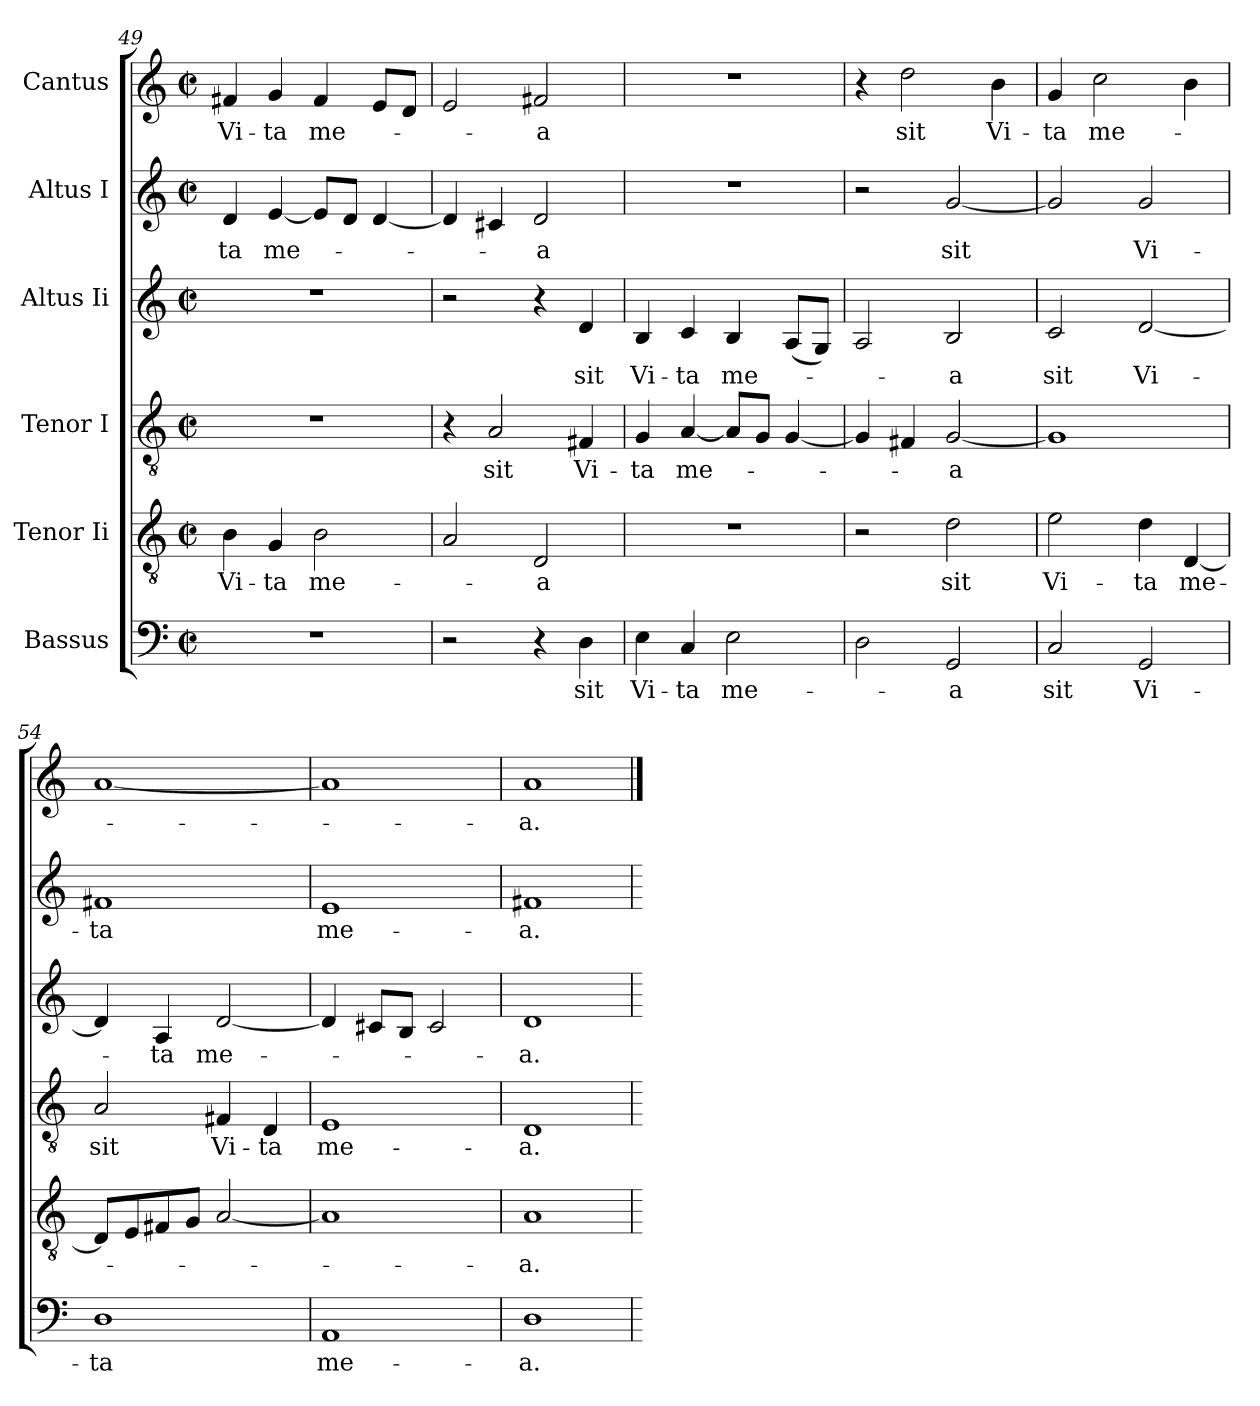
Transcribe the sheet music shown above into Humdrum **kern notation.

**kern	**text	**kern	**text	**kern	**text	**kern	**text	**kern	**text	**kern	**text
*part6	*part6	*part5	*part5	*part4	*part4	*part3	*part3	*part2	*part2	*part1	*part1
*staff6	*staff6	*staff5	*staff5	*staff4	*staff4	*staff3	*staff3	*staff2	*staff2	*staff1	*staff1
*I"Bassus	*	*I"Tenor Ii	*	*I"Tenor I	*	*I"Altus Ii	*	*I"Altus I	*	*I"Cantus	*
*clefF4	*	*clefGv2	*	*clefGv2	*	*clefG2	*	*clefG2	*	*clefG2	*
*M2/2	*	*M2/2	*	*M2/2	*	*M2/2	*	*M2/2	*	*M2/2	*
*met(c|)	*	*met(c|)	*	*met(c|)	*	*met(c|)	*	*met(c|)	*	*met(c|)	*
=49	=49	=49	=49	=49	=49	=49	=49	=49	=49	=49	=49
!	!	!	!LO:LY:b	!	!	!	!	!	!LO:LY:b:cj	!	!LO:LY:b
1r	.	4B\	Vi-	1r	.	1r	.	4d/	-ta	4f#X/	Vi-
!	!	!	!LO:LY:b:rj	!	!	!	!	!	!LO:LY:b:cj	!	!LO:LY:b:rj
.	.	4G/	-ta	.	.	.	.	[<4e/	me-	4g/	-ta
!	!	!	!LO:LY:b:cj	!	!	!	!	!	!	!	!LO:LY:b
.	.	2B\	me-	.	.	.	.	8e/L]	.	4f#/	me-
.	.	.	.	.	.	.	.	8d/J	.	.	.
.	.	.	.	.	.	.	.	[<4d/	.	8e/L	.
.	.	.	.	.	.	.	.	.	.	8d/J	.
=50	=50	=50	=50	=50	=50	=50	=50	=50	=50	=50	=50
2r	.	2A/	.	4r	.	2r	.	4d/]	.	2e/	.
!	!	!	!	!	!LO:LY:b:cj	!	!	!	!	!	!
.	.	.	.	2A/	sit	.	.	4c#X/	.	.	.
!	!	!	!LO:LY:b:cj	!	!	!	!	!	!LO:LY:b:cj	!	!LO:LY:b:cj
4r	.	2D/	-a	.	.	4r	.	2d/	-a	2f#X/	-a
!	!LO:LY:b:cj	!	!	!	!LO:LY:b:cj	!	!LO:LY:b:cj	!	!	!	!
4D\	sit	.	.	4F#X/	Vi-	4d/	sit	.	.	.	.
=51	=51	=51	=51	=51	=51	=51	=51	=51	=51	=51	=51
!	!LO:LY:b	!	!	!	!LO:LY:b:cj	!	!LO:LY:b	!	!	!	!
4E\	Vi-	1r	.	4G/	-ta	4B/	Vi-	1r	.	1r	.
!	!LO:LY:b:rj	!	!	!	!LO:LY:b:cj	!	!LO:LY:b:rj	!	!	!	!
4C/	-ta	.	.	[<4A/	me-	4c/	-ta	.	.	.	.
!	!LO:LY:b:cj	!	!	!	!	!	!LO:LY:b:cj	!	!	!	!
2E\	me-	.	.	8A/L]	.	4B/	me-	.	.	.	.
.	.	.	.	8G/J	.	.	.	.	.	.	.
.	.	.	.	[<4G/	.	(>8A/L	.	.	.	.	.
.	.	.	.	.	.	8G/J)	.	.	.	.	.
=52	=52	=52	=52	=52	=52	=52	=52	=52	=52	=52	=52
2D\	.	2r	.	4G/]	.	2A/	.	2r	.	4r	.
!	!	!	!	!	!	!	!	!	!	!	!LO:LY:b:cj
.	.	.	.	4F#X/	.	.	.	.	.	2dd\	sit
!	!LO:LY:b:cj	!	!LO:LY:b:cj	!	!LO:LY:b:cj	!	!LO:LY:b:cj	!	!LO:LY:b:cj	!	!
2GG/	-a	2d\	sit	[<2G/	-a	2B/	-a	[<2g/	sit	.	.
!	!	!	!	!	!	!	!	!	!	!	!LO:LY:b:cj
.	.	.	.	.	.	.	.	.	.	4b\	Vi-
=53	=53	=53	=53	=53	=53	=53	=53	=53	=53	=53	=53
!	!LO:LY:b:cj	!	!LO:LY:b:cj	!	!	!	!LO:LY:b:cj	!	!	!	!LO:LY:b:cj
2C/	sit	2e\	Vi-	1G]	.	2c/	sit	2g/]	.	4g/	-ta
!	!	!	!	!	!	!	!	!	!	!	!LO:LY:b:cj
.	.	.	.	.	.	.	.	.	.	2cc\	me-
!	!LO:LY:b:cj	!	!LO:LY:b:cj	!	!	!	!LO:LY:b:cj	!	!LO:LY:b:cj	!	!
2GG/	Vi-	4d\	-ta	.	.	[<2d/	Vi-	2g/	Vi-	.	.
!	!	!	!LO:LY:b:cj	!	!	!	!	!	!	!	!
.	.	[<4D/	me-	.	.	.	.	.	.	4b\	.
=54	=54	=54	=54	=54	=54	=54	=54	=54	=54	=54	=54
!	!LO:LY:b:cj	!	!	!	!LO:LY:b:cj	!	!	!	!LO:LY:b:cj	!	!
1D	-ta	8D/L]	.	2A/	sit	4d/]	.	1f#X	-ta	[<1a	.
.	.	8E/	.	.	.	.	.	.	.	.	.
!	!	!	!	!	!	!	!LO:LY:b:cj	!	!	!	!
.	.	8F#X/	.	.	.	4A/	-ta	.	.	.	.
.	.	8G/J	.	.	.	.	.	.	.	.	.
!	!	!	!	!	!LO:LY:b	!	!LO:LY:b:cj	!	!	!	!
.	.	[<2A/	.	4F#X/	Vi-	[<2d/	me-	.	.	.	.
!	!	!	!	!	!LO:LY:b:rj	!	!	!	!	!	!
.	.	.	.	4D/	-ta	.	.	.	.	.	.
=55	=55	=55	=55	=55	=55	=55	=55	=55	=55	=55	=55
!	!LO:LY:b:cj	!	!	!	!LO:LY:b:cj	!	!	!	!LO:LY:b:cj	!	!
1AA	me-	1A]	.	1E	me-	4d/]	.	1e	me-	1a]	.
.	.	.	.	.	.	8c#X/L	.	.	.	.	.
.	.	.	.	.	.	8B/J	.	.	.	.	.
.	.	.	.	.	.	2c#/	.	.	.	.	.
=56	=56	=56	=56	=56	=56	=56	=56	=56	=56	=56	=56
!	!LO:LY:b:cj	!	!LO:LY:b:cj	!	!LO:LY:b:cj	!	!LO:LY:b:cj	!	!LO:LY:b:cj	!	!LO:LY:b:cj
1D	-a.	1A	-a.	1D	-a.	1d	-a.	1f#X	-a.	1a	-a.
=	==	=	==	=	==	=	==	=	==	==	==
*-	*-	*-	*-	*-	*-	*-	*-	*-	*-	*-	*-
